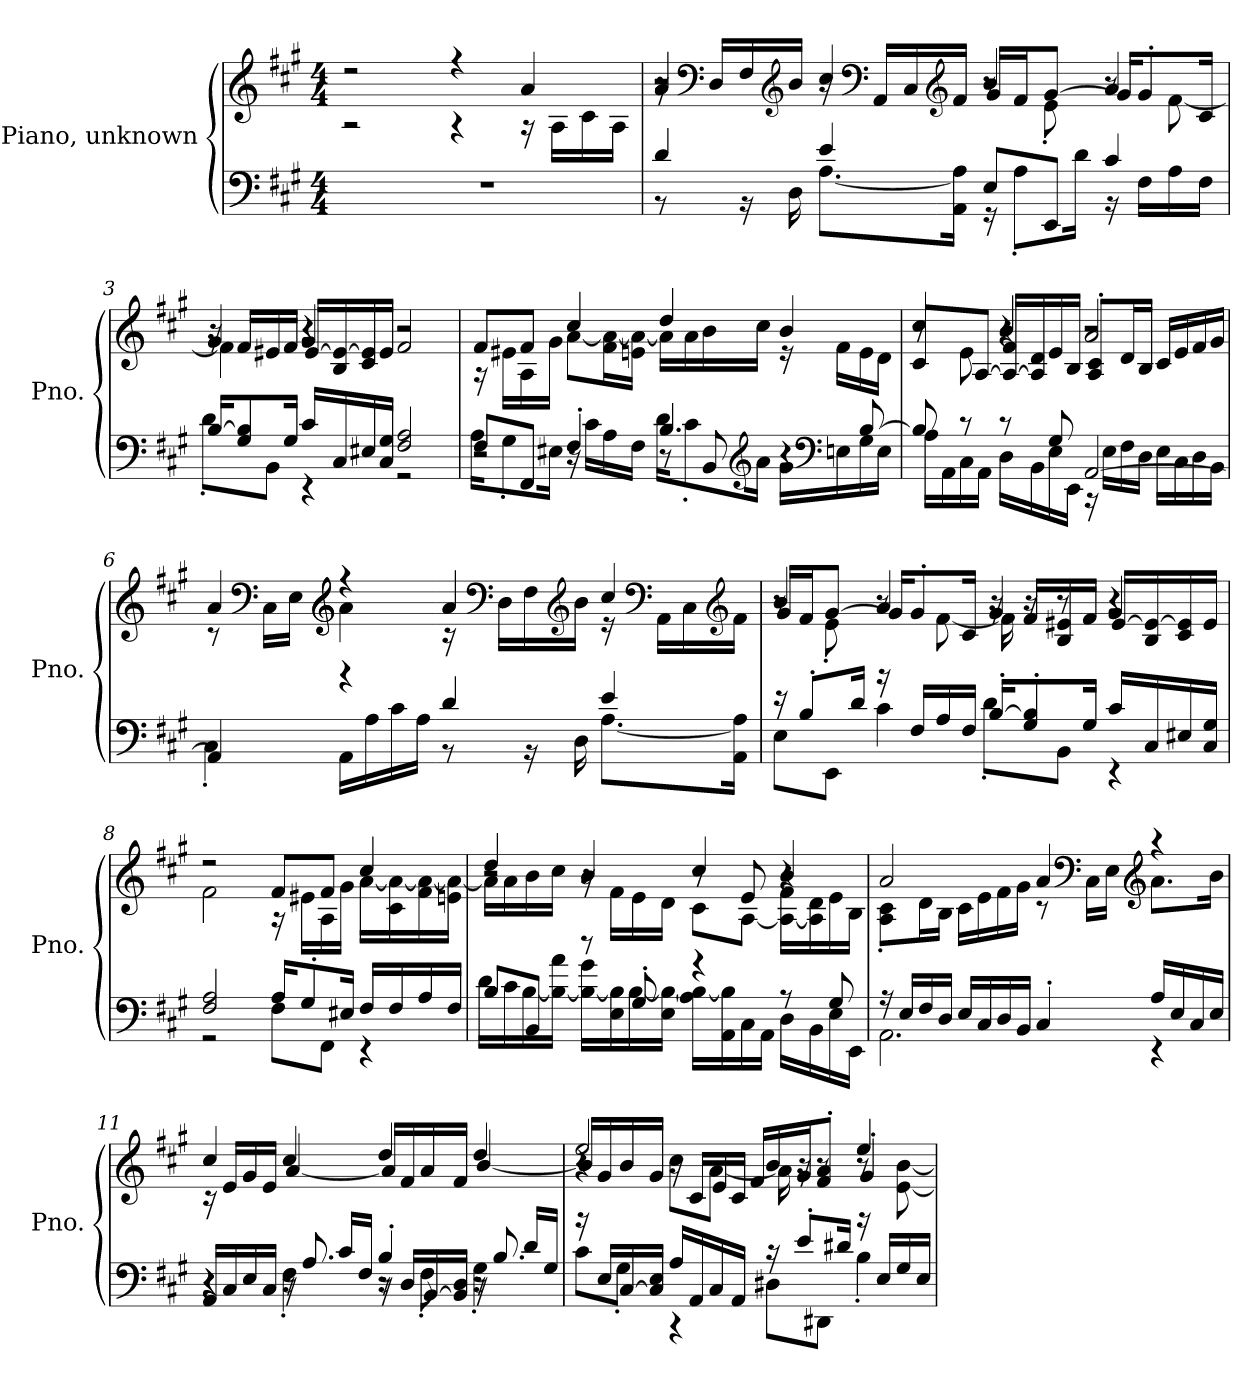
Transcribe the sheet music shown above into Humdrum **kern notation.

**kern	**kern
*part1	*part1
*staff2	*staff1
*I"Piano, unknown	*
*I'Pno.	*
*clefF4	*clefG2
*k[f#c#g#]	*k[f#c#g#]
*M4/4	*M4/4
*MM120	*MM120
=1	=1
*	*^
1r	2r	2r
.	4r	4r
.	4a/	16r
.	.	16A\LL
.	.	16c#\
.	.	16A\JJ
=2	=2	=2
*^	*	*^
4d/	8r	4a/	2r	16r
*	*	*clefF4	*	*
.	.	.	.	16D/LL
.	16r	.	.	16F#/
*	*	*clefG2	*	*
.	16D\	.	.	16b/JJ
4e/	[8.A\L	4cc#/	.	16r
*	*	*clefF4	*	*
.	.	.	.	16AA/LL
.	.	.	.	16C#/
*	*	*clefG2	*	*
.	16AA\ 16A\]Jk	.	.	16f#/JJ
8E/L	16r	4b/	8r	16g#/LL
.	8A'\L	.	.	16f#/J
8EE/J	.	.	8e'\	[8g#/J
.	16d\Jk	.	.	.
4c#/	16r	4a/	8r	16g#/KL]
.	16F#\LL	.	.	8g#'/
.	16A\	.	[8f#\	.
.	16F#\JJ	.	.	16c#/Jk
!!LO:LB:g=z	!!	!!
=3	=3	=3	=3	=3
[16B/KL	8d'\L	4g#/	4f#\]	16r
8G#/ 8B/]	.	.	.	16f#/LL
.	8BB\J	.	.	16e#X/
16G#/Jk	.	.	.	16f#/JJ
16c#/LL	4r	4g#/	4r	[16e#/LL
16C#/	.	.	.	16B/ 16e#/_
16E#X/	.	.	.	16c#/ 16e#/]
16C#/ 16G#/JJ	.	.	.	16e#/JJ
2F#/ 2A/	2r	2r	2r	2f#/
*	*	*	*v	*v
=4	=4	=4	=4
*	*^	*	*
8F#/L	16A\KL	2r	8f#/L	16r
.	8G#'\	.	.	16e#X\LL
8FF#/J	.	.	8f#/J	16A\
.	16E#X\Jk	.	.	16g#\JJ
4F#'/	16r	.	4cc#/	[8a\L
.	16c#\LL	.	.	.
.	16A\	.	.	16f#\ 16a\_L
.	16F#\JJ	.	.	16en\ 16a\_JJ
4.B/	16d\KL	8r	4dd/	16a\LL]
.	8c#'\	.	.	16a\
.	.	8BB/	.	16b\
*clefG2	*	*	*	*
.	16a\Jk	.	.	16cc#\JJ
.	16g#\LL	4r	4b/	16r
*clefF4	*	*	*	*
.	16En\	.	.	16f#\LL
[8B/	16G#\	.	.	16e\
.	16E\JJ	.	.	16d\JJ
*	*v	*v	*	*
!!LO:LB:g=z
=5	=5	=5	=5
*	*	*	*^
8B/]	16A\LL	4cc#/	8r	8c#/L
.	16AA\	.	.	.
8r	16C#\	.	8e\	[8A/J
.	16AA\JJ	.	.	.
8r	16D\LL	4b/	4r	16A/_ 16f#/LL
.	16BB\	.	.	16A/] 16d/
8G#/	16E\	.	.	16e/
.	16EE\JJ	.	.	16B/JJ
[2AA/	16r	2a/	2r	8A/' 8c#/'L
.	16E\LL	.	.	.
.	16F#\	.	.	16d/L
.	16D\JJ	.	.	16B/JJ
.	16E\LL	.	.	16c#/LL
.	16C#\	.	.	16e/
.	16D\	.	.	16f#/
.	16BB\JJ	.	.	16g#/JJ
*	*	*	*v	*v
=6	=6	=6	=6
4AA/]	4C#'\	4a/	8r
*	*	*clefF4	*
.	.	.	16C#\LL
.	.	.	16E\JJ
*	*	*clefG2	*
4r	16AA\LL	4r	4a\
.	16A\	.	.
.	16c#\	.	.
.	16A\JJ	.	.
4d/	8r	4a/	16r
*	*	*clefF4	*
.	.	.	16D\LL
.	16r	.	16F#\
*	*	*clefG2	*
.	16D\	.	16b\JJ
4e/	[8.A\L	4cc#/	16r
*	*	*clefF4	*
.	.	.	16AA\LL
.	.	.	16C#\
*	*	*clefG2	*
.	16AA\ 16A\]Jk	.	16f#\JJ
!!LO:LB:g=z
=7	=7	=7	=7
*	*	*	*^
16r	8E\L	4b/	8r	16g#/LL
8B'/L	.	.	.	16f#/J
.	8EE\J	.	8e'\	[8g#/J
16d/Jk	.	.	.	.
16r	4c#\	4a/	8r	16g#/KL]
16F#/LL	.	.	.	8g#'/
16A/	.	.	[8f#\	.
16F#/JJ	.	.	.	16c#/Jk
[16B'/KL	8d'\L	4g#/	16f#\]	16r
8G#/' 8B/]'	.	.	16r	16f#/LL
.	8BB\J	.	8r	16B/ 16e#X/
16G#/Jk	.	.	.	16f#/JJ
16c#/LL	4r	4g#/	4r	[16e#/LL
16C#/	.	.	.	16B/ 16e#/_
16E#X/	.	.	.	16c#/ 16e#/]
16C#/ 16G#/JJ	.	.	.	16e#/JJ
*	*	*	*v	*v
=8	=8	=8	=8
2F#/ 2A/	2r	2r	2f#\
16A/KL	8F#\L	8f#/L	16r
8G#'/	.	.	16e#X\LL
.	8FF#\J	8f#/J	16A\
16E#X/Jk	.	.	16g#\JJ
16F#/LL	4r	4cc#/	[16a\LL
16F#/	.	.	16c#\ 16a\_
16A/	.	.	16f#\ 16a\_
16F#/JJ	.	.	16en\ 16a\_JJ
!!LO:LB:g=z
=9	=9	=9	=9
*	*	*	*^
8B/L	16d\LL	4dd/	16a\LL]	2r
.	16c#\	.	16a\	.
8BB/J	[16B\	.	16b\	.
.	16B\_ 16a\JJ	.	16cc#\JJ	.
8r	16B\_ 16g#\LL	4b/	16r	.
.	16E\ 16B\]	.	16f#\LL	.
8G#'/	[16B\	.	16e\	.
.	16E\ 16B\_JJ	.	16d\JJ	.
4r	16A\ 16B\_LL	4cc#/	8c#\L	8r
.	16AA\ 16B\]	.	.	.
.	16C#\	.	[8A\J	8e/
.	16AA\JJ	.	.	.
8r	16D\LL	4b/	16A\_ 16f#\LL	4r
.	16BB\	.	16A\] 16d\	.
8G#/	16E\	.	16e\	.
.	16EE\JJ	.	16B\JJ	.
*	*	*	*v	*v
=10	=10	=10	=10
16r	2.AA\	2a/	8A\' 8c#\'L
16E/LL	.	.	.
16F#/	.	.	16d\L
16D/JJ	.	.	16B\JJ
16E/LL	.	.	16c#\LL
16C#/	.	.	16e\
16D/	.	.	16f#\
16BB/JJ	.	.	16g#\JJ
4C#'/	.	4a/	8r
*	*	*clefF4	*
.	.	.	16C#\LL
.	.	.	16E\JJ
*	*	*clefG2	*
16A/LL	4r	4r	8.a\L
16E/	.	.	.
16C#/	.	.	.
16E/JJ	.	.	16b\Jk
!!LO:LB:g=z	!!
=11	=11	=11	=11
*	*^	*	*
4r	4r	16AA/LL	4cc#/	16r
.	.	16C#/	.	16e/LL
.	.	16E/	.	16g#/
.	.	16C#/JJ	.	16e/JJ
16r	4F#'\	8r	4cc#/	[4a/
8.A/	.	.	.	.
.	.	16c#/LL	.	.
.	.	16F#/JJ	.	.
4B'/	8r	16r	4dd/	16a/LL]
.	.	16D/LL	.	16f#/
.	8F#'\	[16BB/	.	16a/
.	.	16BB/] 16D/JJ	.	16f#/JJ
16r	4G#'\	8r	4dd/	[4b/
8.B/	.	.	.	.
.	.	16d/LL	.	.
.	.	16G#/JJ	.	.
*	*v	*v	*	*
=12	=12	=12	=12
*	*	*	*^
16r	8c#\L	2ee/	4r	16b/LL]
16E/LL	.	.	.	16g#/
[16C#/	8G#'\J	.	.	16b/
16C#/] 16E/JJ	.	.	.	16g#/JJ
16A/LL	4r	.	8cc#\L	16r
16AA/	.	.	.	16c#/LL
16C#/	.	.	[8a\J	16e/
16AA/JJ	.	.	.	16c#/JJ
16r	8D#X\L	4b/	16a\]	16f#/LL
8e'/L	.	.	16r	16g#/J
.	8DD#X\J	.	8r	8f#/' 8a/'J
16d#X/Jk	.	.	.	.
16r	4B'\	4ee/	8r	4g#'/
16E/LL	.	.	.	.
16G#/	.	.	[8e\ [8b\	.
16E/JJ	.	.	.	.
*v	*v	*	*	*
*	*v	*v	*v
=	=
*-	*-
